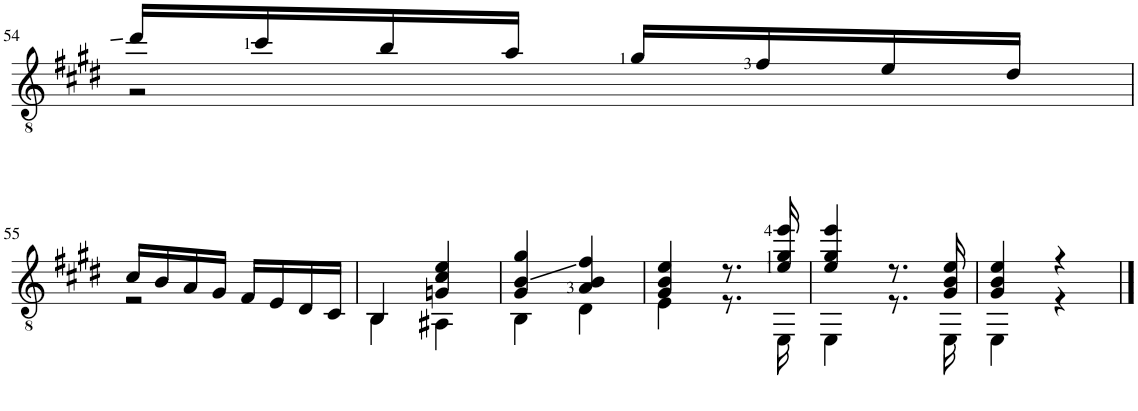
**kern
*part1
*staff1
*I"Guitar
*I'Guit.
!!LO:PB:g=z
*clefGv2
*k[f#c#g#d#]
*M2/4
=54
*^
16dd#/LL	2r
16cc#/	.
16b/	.
16a/JJ	.
16g#/LL	.
16f#/	.
16e/	.
16d#/JJ	.
!!LO:LB:g=z	!!
=55	=55
16c#/LL	2r
16B/	.
16A/	.
16G#/JJ	.
16F#/LL	.
16E/	.
16D#/	.
16C#/JJ	.
=56	=56
4BB/	4BB\
4Gn/ 4c#/ 4e/	4AA#X\
=57	=57
4G#/ 4B/ 4g#/	4BB\
4A/ 4B/ 4f#/	4D#\
=58	=58
4G#/ 4B/ 4e/	4E\
8.r	8.r
16e/ 16g#/ 16ee/	16EE\
=59	=59
4e/ 4g#/ 4ee/	4EE\
8.r	8.r
16G#/ 16B/ 16e/	16EE\
=60	=60
4G#/ 4B/ 4e/	4EE\
4r	4r
*v	*v
==
*-
